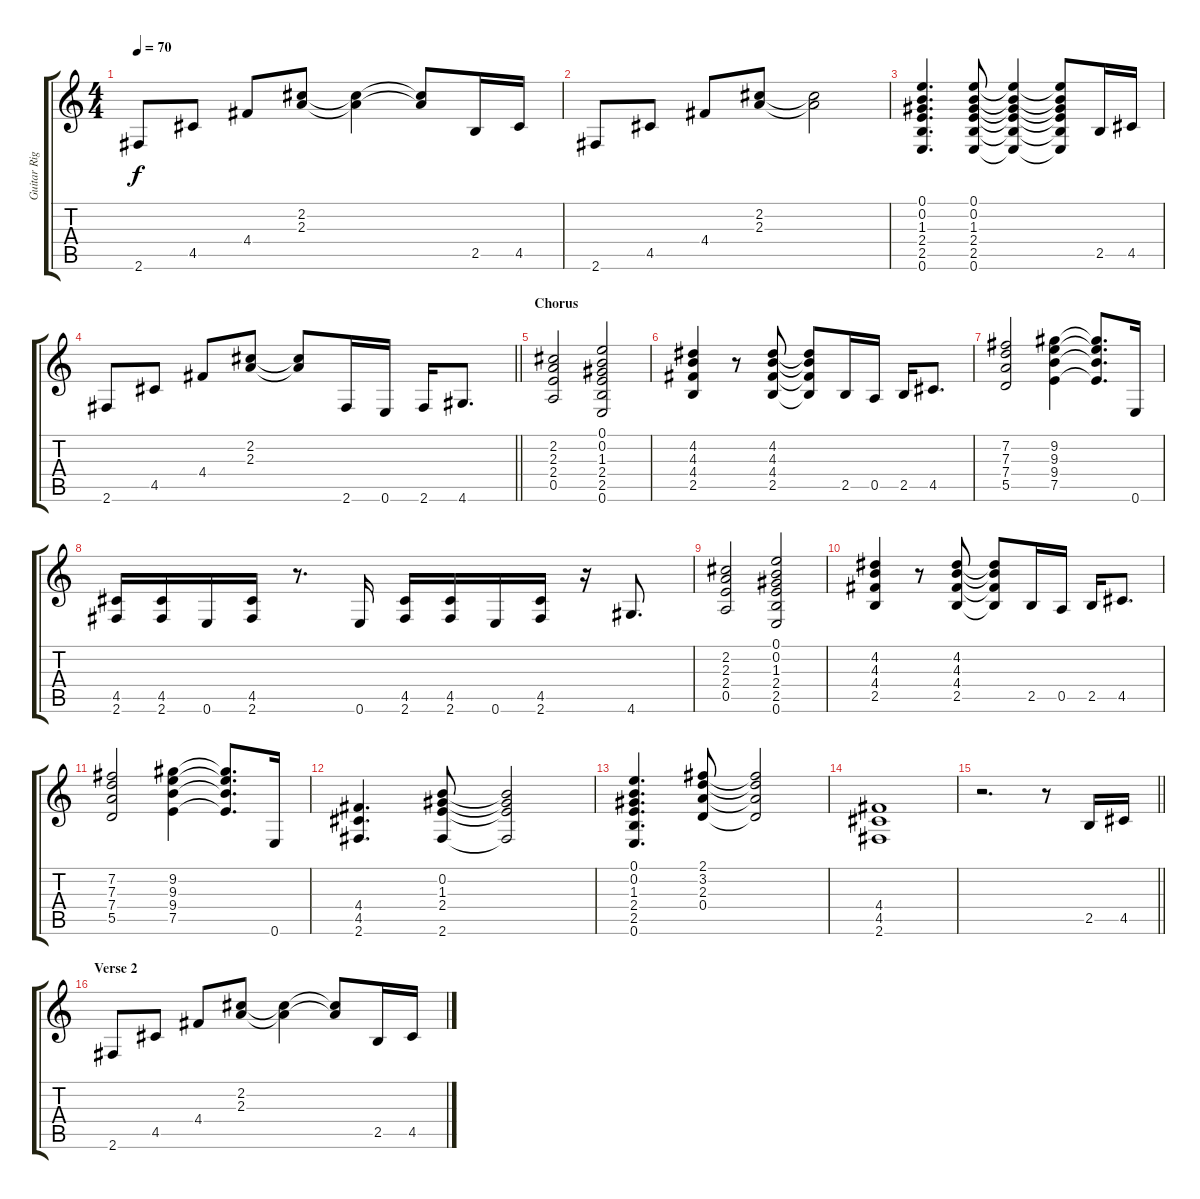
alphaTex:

\track ("Guitar Right" "Guitar Rig") {instrument overdrivenguitar}
\staff {score tabs}
\tuning (E4 B3 G3 D3 A2 E2) {hide}
\ts (4 4)
\tempo 70
\clef g2
\ks c
2.6.8{dy f} 4.5.8 4.4.8 (2.2 2.3).8 (2.2{t} 2.3{t}).4 (2.2{t} 2.3{t}).8 2.5.16 4.5.16 |
2.6.8 4.5.8 4.4.8 (2.2 2.3).8 (2.2{t} 2.3{t}).2 |
(0.1 0.2 1.3 2.4 2.5 0.6).4{d} (0.1 0.2 1.3 2.4 2.5 0.6).8 (0.1{t} 0.2{t} 1.3{t} 2.4{t} 2.5{t} 0.6{t}).4 (0.1{t} 0.2{t} 1.3{t} 2.4{t} 2.5{t} 0.6{t}).8 2.5.16 4.5.16 |
\barLineRight lightlight
2.6.8 4.5.8 4.4.8 (2.2 2.3).8 (2.2{t} 2.3{t}).8 2.6.16 0.6.16 2.6.16 4.6.8{d} |
\section ("" "Chorus")
(2.2 2.3 2.4 0.5).2 (0.1 0.2 1.3 2.4 2.5 0.6).2 |
(4.2 4.3 4.4 2.5).4 r.8 (4.2 4.3 4.4 2.5).8 (4.2{t} 4.3{t} 4.4{t} 2.5{t}).8 2.5.16 0.5.16 2.5.16 4.5.8{d} |
(7.2 7.3 7.4 5.5).2 (9.2 9.3 9.4 7.5).4 (9.2{t} 9.3{t} 9.4{t} 7.5{t}).8{d} 0.6.16 |
(4.5 2.6).16 (4.5 2.6).16 0.6.16 (4.5 2.6).16 r.8{d} 0.6.16 (4.5 2.6).16 (4.5 2.6).16 0.6.16 (4.5 2.6).16 r.16 4.6.8{d} |
(2.2 2.3 2.4 0.5).2 (0.1 0.2 1.3 2.4 2.5 0.6).2 |
(4.2 4.3 4.4 2.5).4 r.8 (4.2 4.3 4.4 2.5).8 (4.2{t} 4.3{t} 4.4{t} 2.5{t}).8 2.5.16 0.5.16 2.5.16 4.5.8{d} |
(7.2 7.3 7.4 5.5).2 (9.2 9.3 9.4 7.5).4 (9.2{t} 9.3{t} 9.4{t} 7.5{t}).8{d} 0.6.16 |
(4.4 4.5 2.6).4{d} (0.2 1.3 2.4 2.6).8 (0.2{t} 1.3{t} 2.4{t} 2.6{t}).2 |
(0.1 0.2 1.3 2.4 2.5 0.6).4{d} (2.1 3.2 2.3 0.4).8 (2.1{t} 3.2{t} 2.3{t} 0.4{t}).2 |
(4.4 4.5 2.6).1 |
\barLineRight lightlight
r.2{d} r.8 2.5.16 4.5.16 |
\section ("" "Verse 2")
2.6.8 4.5.8 4.4.8 (2.2 2.3).8 (2.2{t} 2.3{t}).4 (2.2{t} 2.3{t}).8 2.5.16 4.5.16
